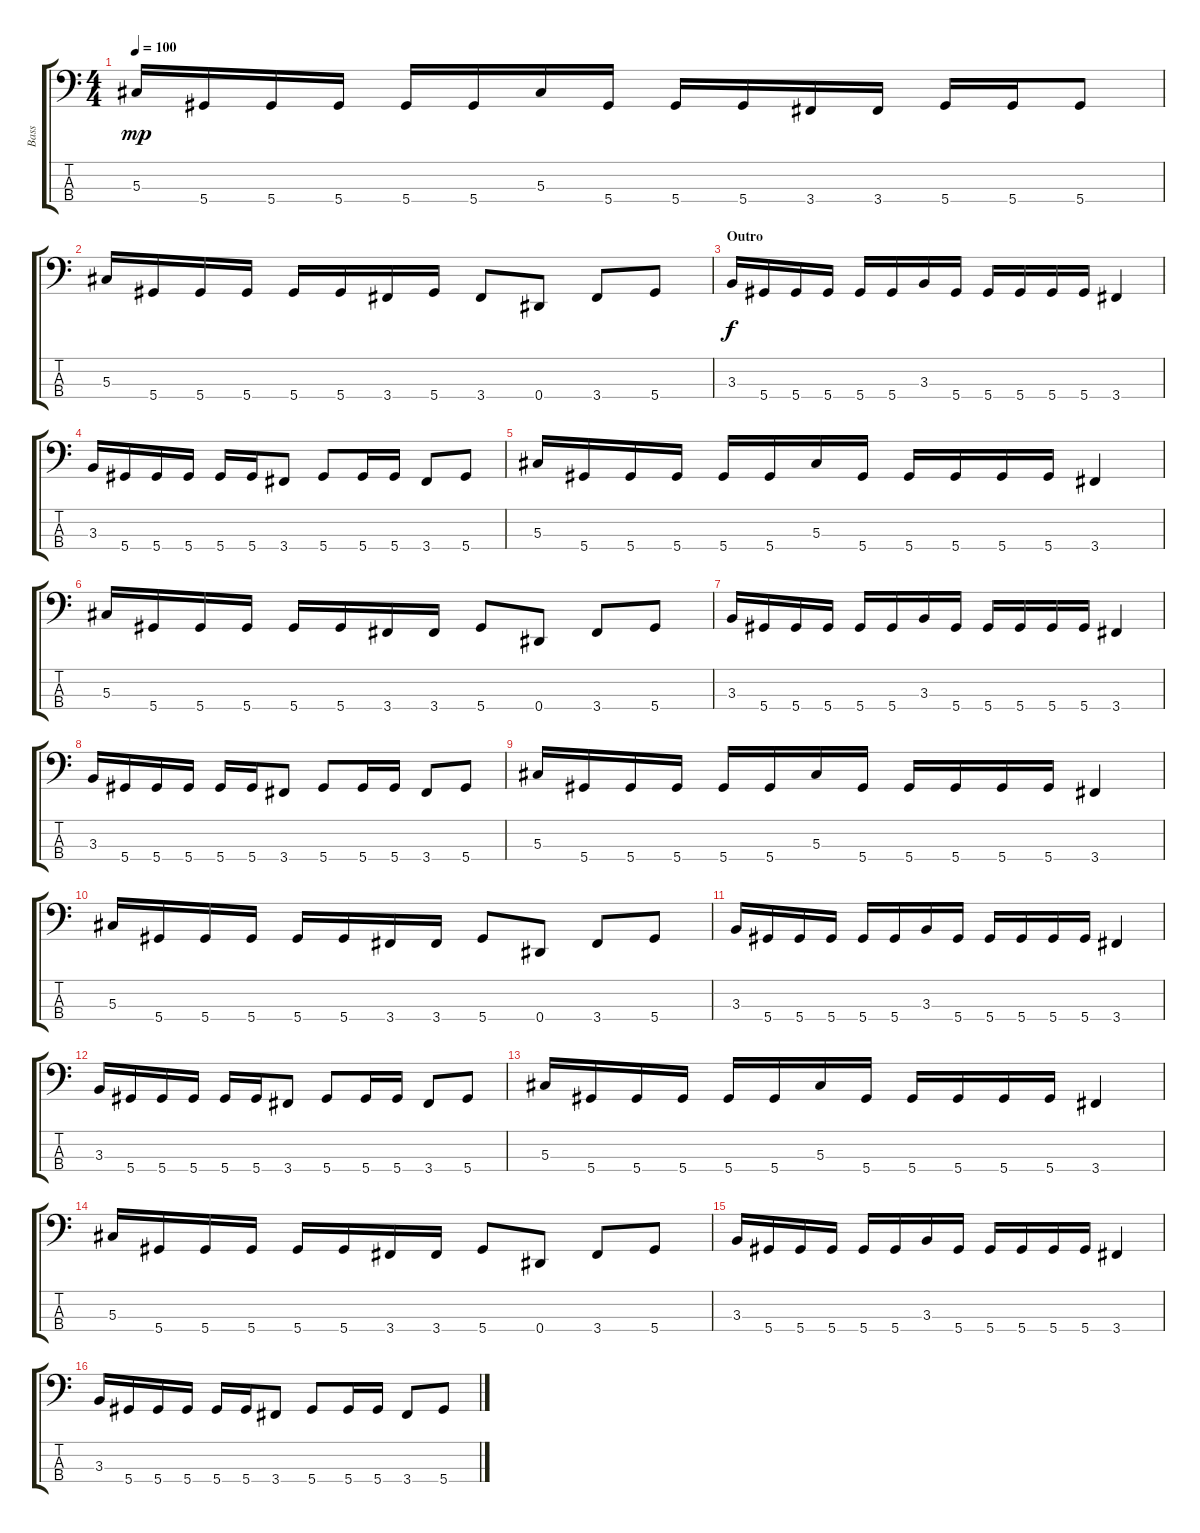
\track ("Bass" "Bass") {instrument electricbassfinger}
\staff {score tabs}
\tuning (Gb2 Db2 Ab1 Eb1) {hide}
\ts (4 4)
\tempo 100
\clef f4
\ks c
5.3.16{dy mp} 5.4.16 5.4.16 5.4.16 5.4.16 5.4.16 5.3.16 5.4.16 5.4.16 5.4.16 3.4.16 3.4.16 5.4.16 5.4.16 5.4.8 |
5.3.16 5.4.16 5.4.16 5.4.16 5.4.16 5.4.16 3.4.16 5.4.16 3.4.8 0.4.8 3.4.8 5.4.8 |
\section ("" "Outro")
3.3.16{dy f} 5.4.16 5.4.16 5.4.16 5.4.16 5.4.16 3.3.16 5.4.16 5.4.16 5.4.16 5.4.16 5.4.16 3.4.4 |
3.3.16 5.4.16 5.4.16 5.4.16 5.4.16 5.4.16 3.4.8 5.4.8 5.4.16 5.4.16 3.4.8 5.4.8 |
5.3.16 5.4.16 5.4.16 5.4.16 5.4.16 5.4.16 5.3.16 5.4.16 5.4.16 5.4.16 5.4.16 5.4.16 3.4.4 |
5.3.16 5.4.16 5.4.16 5.4.16 5.4.16 5.4.16 3.4.16 3.4.16 5.4.8 0.4.8 3.4.8 5.4.8 |
3.3.16 5.4.16 5.4.16 5.4.16 5.4.16 5.4.16 3.3.16 5.4.16 5.4.16 5.4.16 5.4.16 5.4.16 3.4.4 |
3.3.16 5.4.16 5.4.16 5.4.16 5.4.16 5.4.16 3.4.8 5.4.8 5.4.16 5.4.16 3.4.8 5.4.8 |
5.3.16 5.4.16 5.4.16 5.4.16 5.4.16 5.4.16 5.3.16 5.4.16 5.4.16 5.4.16 5.4.16 5.4.16 3.4.4 |
5.3.16 5.4.16 5.4.16 5.4.16 5.4.16 5.4.16 3.4.16 3.4.16 5.4.8 0.4.8 3.4.8 5.4.8 |
3.3.16 5.4.16 5.4.16 5.4.16 5.4.16 5.4.16 3.3.16 5.4.16 5.4.16 5.4.16 5.4.16 5.4.16 3.4.4 |
3.3.16 5.4.16 5.4.16 5.4.16 5.4.16 5.4.16 3.4.8 5.4.8 5.4.16 5.4.16 3.4.8 5.4.8 |
5.3.16 5.4.16 5.4.16 5.4.16 5.4.16 5.4.16 5.3.16 5.4.16 5.4.16 5.4.16 5.4.16 5.4.16 3.4.4 |
5.3.16{volume 7} 5.4.16 5.4.16 5.4.16 5.4.16 5.4.16 3.4.16 3.4.16 5.4.8 0.4.8 3.4.8 5.4.8 |
3.3.16 5.4.16 5.4.16 5.4.16 5.4.16 5.4.16 3.3.16 5.4.16 5.4.16 5.4.16 5.4.16 5.4.16 3.4.4 |
3.3.16{volume 4} 5.4.16 5.4.16 5.4.16 5.4.16 5.4.16 3.4.8 5.4.8 5.4.16 5.4.16 3.4.8 5.4.8
